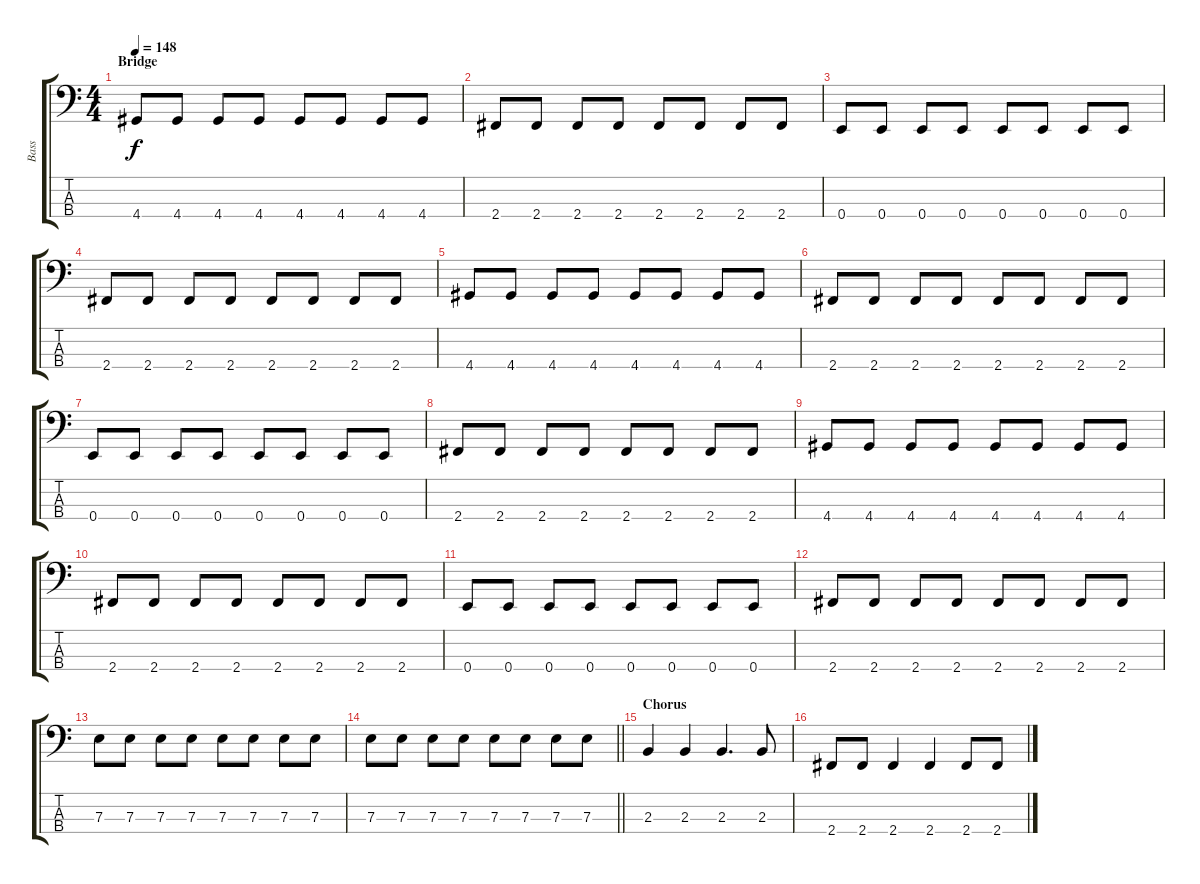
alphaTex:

\track ("Bass" "Bass") {instrument electricbassfinger}
\staff {score tabs}
\tuning (G2 D2 A1 E1) {hide}
\ts (4 4)
\section ("" "Bridge")
\tempo 148
\clef f4
\ks c
4.4.8{dy f} 4.4.8 4.4.8 4.4.8 4.4.8 4.4.8 4.4.8 4.4.8 |
2.4.8 2.4.8 2.4.8 2.4.8 2.4.8 2.4.8 2.4.8 2.4.8 |
0.4.8 0.4.8 0.4.8 0.4.8 0.4.8 0.4.8 0.4.8 0.4.8 |
2.4.8 2.4.8 2.4.8 2.4.8 2.4.8 2.4.8 2.4.8 2.4.8 |
4.4.8 4.4.8 4.4.8 4.4.8 4.4.8 4.4.8 4.4.8 4.4.8 |
2.4.8 2.4.8 2.4.8 2.4.8 2.4.8 2.4.8 2.4.8 2.4.8 |
0.4.8 0.4.8 0.4.8 0.4.8 0.4.8 0.4.8 0.4.8 0.4.8 |
2.4.8 2.4.8 2.4.8 2.4.8 2.4.8 2.4.8 2.4.8 2.4.8 |
4.4.8 4.4.8 4.4.8 4.4.8 4.4.8 4.4.8 4.4.8 4.4.8 |
2.4.8 2.4.8 2.4.8 2.4.8 2.4.8 2.4.8 2.4.8 2.4.8 |
0.4.8 0.4.8 0.4.8 0.4.8 0.4.8 0.4.8 0.4.8 0.4.8 |
2.4.8 2.4.8 2.4.8 2.4.8 2.4.8 2.4.8 2.4.8 2.4.8 |
7.3.8 7.3.8 7.3.8 7.3.8 7.3.8 7.3.8 7.3.8 7.3.8 |
\barLineRight lightlight
7.3.8 7.3.8 7.3.8 7.3.8 7.3.8 7.3.8 7.3.8 7.3.8 |
\section ("" "Chorus")
2.3.4 2.3.4 2.3.4{d} 2.3.8 |
2.4.8 2.4.8 2.4.4 2.4.4 2.4.8 2.4.8
